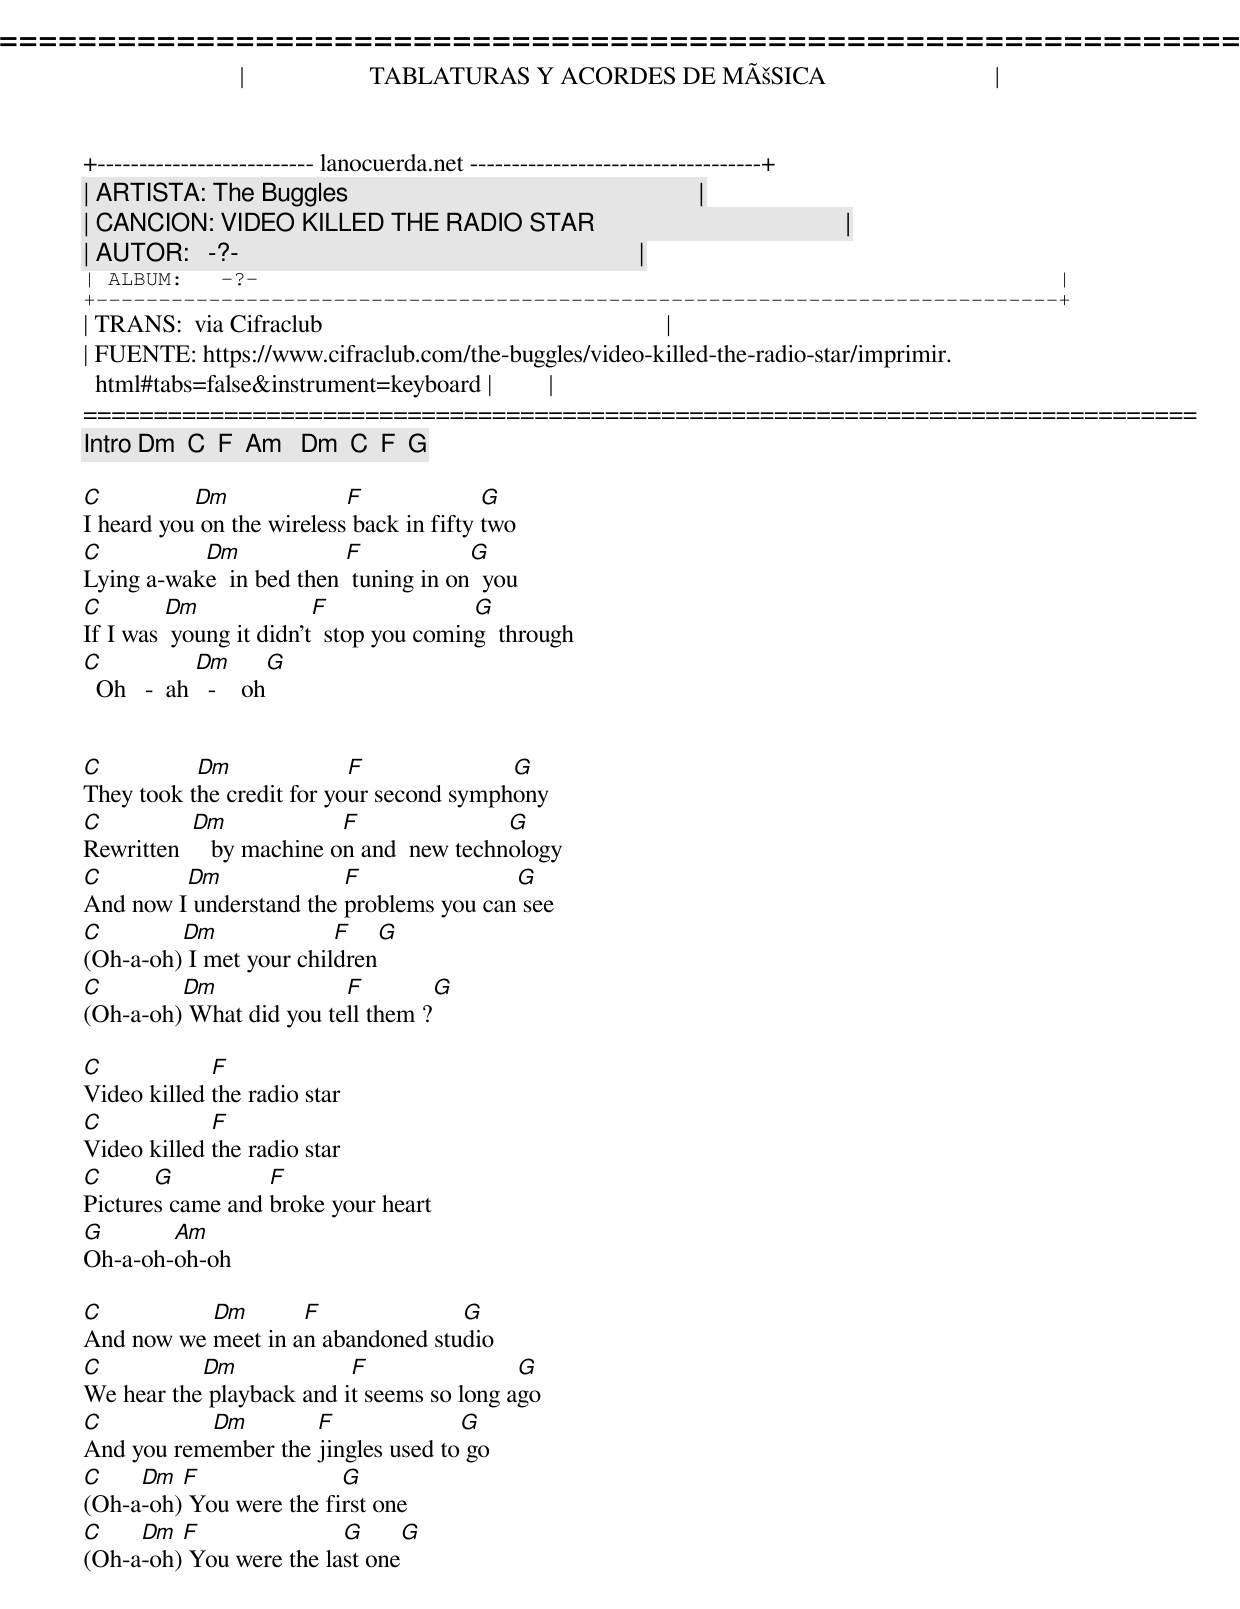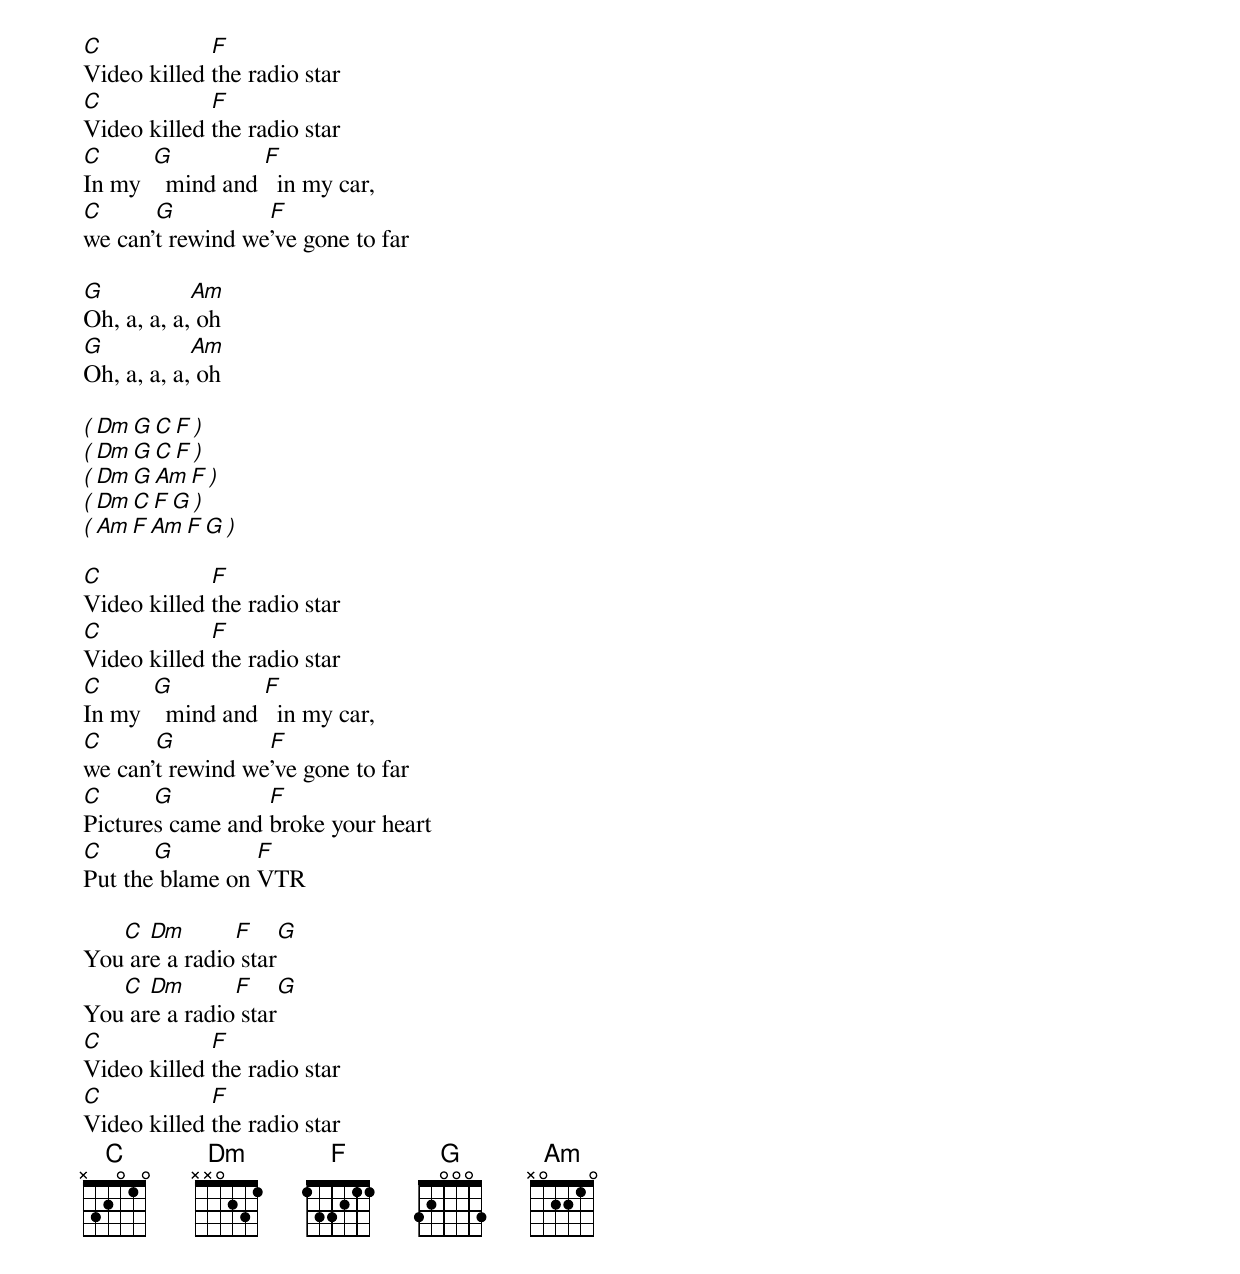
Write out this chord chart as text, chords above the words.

===============================================================================
|                    TABLATURAS Y ACORDES DE MÃšSICA                           |
+-------------------------- lanocuerda.net -----------------------------------+
| ARTISTA: The Buggles                                                        |
| CANCION: VIDEO KILLED THE RADIO STAR                                        |
| AUTOR:   -?-                                                                |
| ALBUM:   -?-                                                                |
+-----------------------------------------------------------------------------+
| TRANS:  via Cifraclub                                                       |
| FUENTE: https://www.cifraclub.com/the-buggles/video-killed-the-radio-star/imprimir.html#tabs=false&instrument=keyboard |         |
===============================================================================
[Intro] Dm  C  F  Am   Dm  C  F  G

C          Dm              F              G
I heard you on the wireless back in fifty two
C          Dm             F            G
Lying a-wake  in bed then  tuning in on  you
C        Dm              F               G
If I was  young it didn't  stop you coming  through
C            Dm        G
  Oh   -  ah   -    oh


C          Dm              F              G
They took the credit for your second symphony
C          Dm             F               G
Rewritten     by machine on and  new technology
C        Dm              F               G
And now I understand the problems you can see
C        Dm              F               G
(Oh-a-oh) I met your children
C        Dm              F               G
(Oh-a-oh) What did you tell them ?

C            F
Video killed the radio star
C            F
Video killed the radio star
C      G          F
Pictures came and broke your heart
G       Am
Oh-a-oh-oh-oh

C          Dm       F              G
And now we meet in an abandoned studio
C          Dm             F                G
We hear the playback and it seems so long ago
C          Dm        F              G
And you remember the jingles used to go
C    Dm  F               G
(Oh-a-oh) You were the first one
C    Dm  F               G              G
(Oh-a-oh) You were the last one

C            F
Video killed the radio star
C            F
Video killed the radio star
C      G          F
In my    mind and   in my car,
C      G          F
we can't rewind we've gone to far

G           Am
Oh, a, a, a, oh
G           Am
Oh, a, a, a, oh

( Dm  G  C  F )
( Dm  G  C  F )
( Dm  G  Am  F )
( Dm  C  F  G )
( Am  F  Am  F  G )

C            F
Video killed the radio star
C            F
Video killed the radio star
C      G          F
In my    mind and   in my car,
C      G          F
we can't rewind we've gone to far
C      G          F
Pictures came and broke your heart
C      G         F
Put the blame on VTR

   C  Dm       F    G
You are a radio star
   C  Dm       F    G
You are a radio star
C            F
Video killed the radio star
C            F
Video killed the radio star
